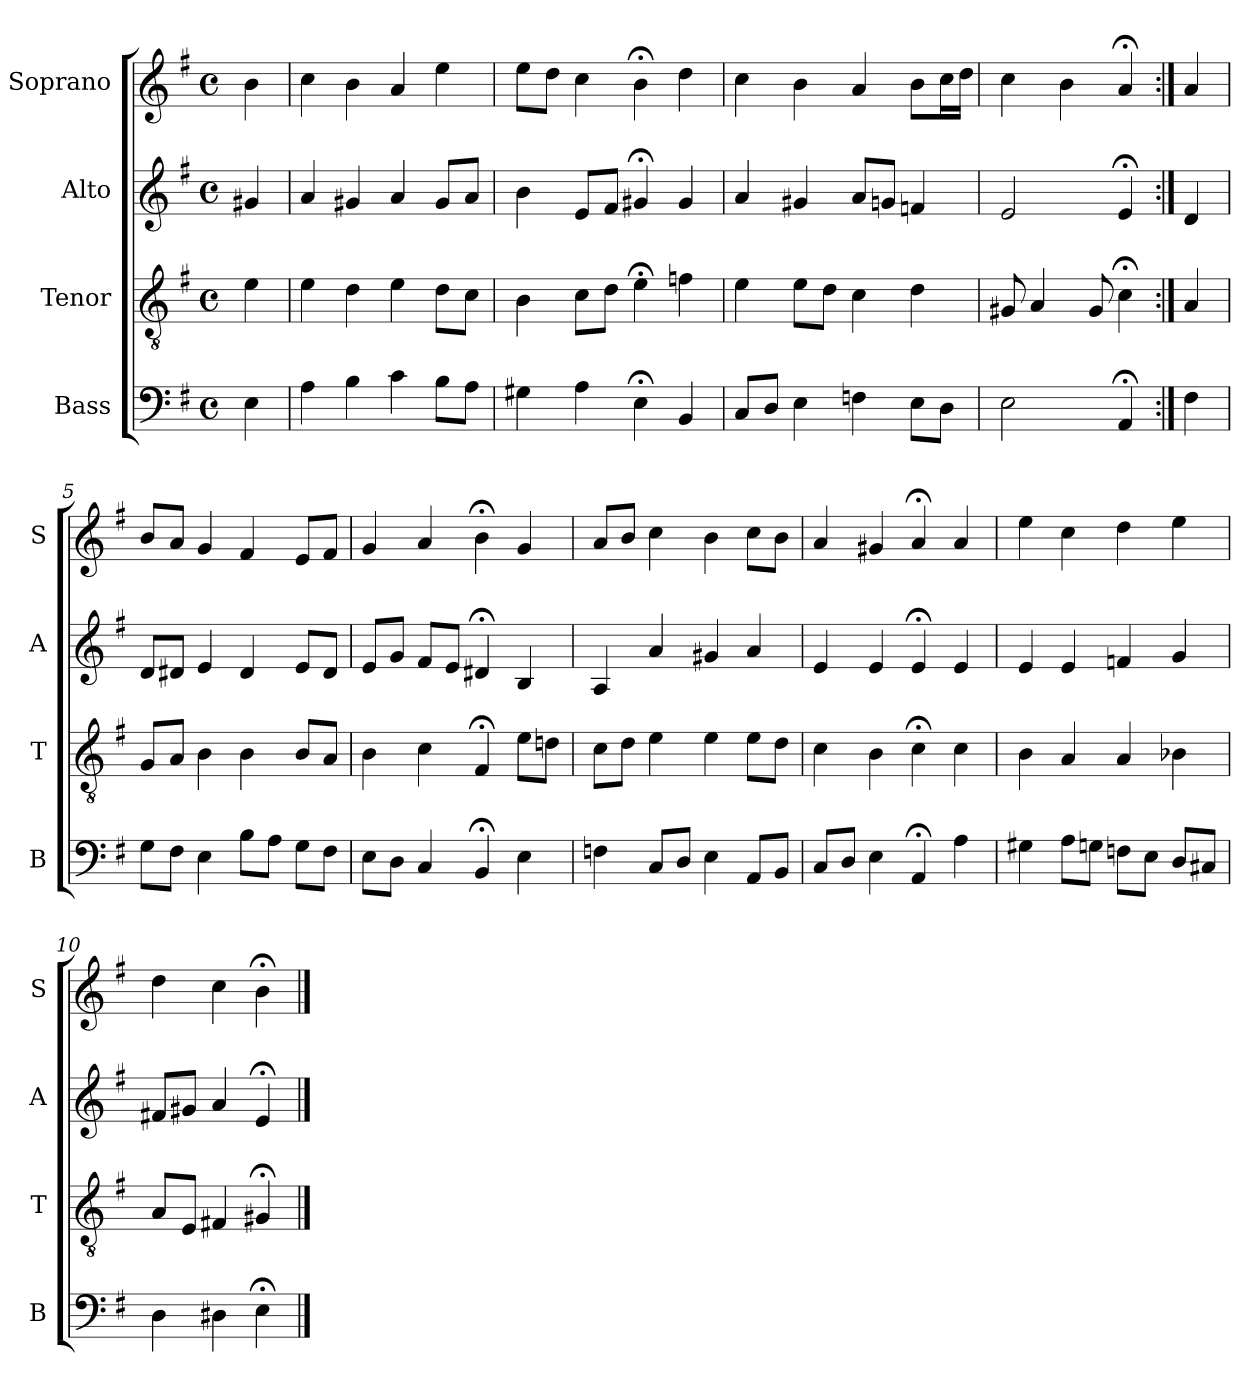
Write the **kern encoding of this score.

**kern	**kern	**kern	**kern
*part4	*part3	*part2	*part1
*staff4	*staff3	*staff2	*staff1
*I"Bass	*I"Tenor	*I"Alto	*I"Soprano
*I'B	*I'T	*I'A	*I'S
*clefF4	*clefGv2	*clefG2	*clefG2
*k[f#]	*k[f#]	*k[f#]	*k[f#]
*A:dor	*A:dor	*A:dor	*A:dor
*M4/4	*M4/4	*M4/4	*M4/4
*met(c)	*met(c)	*met(c)	*met(c)
*MM100	*MM100	*MM100	*MM100
=	=	=	=
4E	4e	4g#X	4b
=1	=1	=1	=1
4A	4e	4a	4cc
4B	4d	4g#X	4b
4c	4e	4a	4a
8BL	8dL	8g#L	4ee
8AJ	8cJ	8aJ	.
=2	=2	=2	=2
4G#X	4B	4b	8eeL
.	.	.	8ddJ
4A	8cL	8eL	4cc
.	8dJ	8f#J	.
4E;<	4e;<	4g#X;<	4b;<
4BB	4fn	4g#	4dd
=3	=3	=3	=3
8CL	4e	4a	4cc
8DJ	.	.	.
4E	8eL	4g#X	4b
.	8dJ	.	.
4Fn	4c	8aL	4a
.	.	8gnJ	.
8EL	4d	4fn	8bL
8DJ	.	.	16ccL
.	.	.	16ddJJ
=4	=4	=4	=4
2E	8G#X	2e	4cc
.	4A	.	.
.	.	.	4b
.	8G#	.	.
4AA;<	4c;<	4e;<	4a;<
=:|!	=:|!	=:|!	=:|!
4F#	4A	4d	4a
=5	=5	=5	=5
8GL	8GL	8dL	8bL
8F#J	8AJ	8d#XJ	8aJ
4E	4B	4e	4g
8BL	4B	4d#	4f#
8AJ	.	.	.
8GL	8BL	8eL	8eL
8F#J	8AJ	8d#J	8f#J
=6	=6	=6	=6
8EL	4B	8eL	4g
8DJ	.	8gJ	.
4C	4c	8f#L	4a
.	.	8eJ	.
4BB;<	4F#;<	4d#X;<	4b;<
4E	8eL	4B	4g
.	8dnJ	.	.
=7	=7	=7	=7
4Fn	8cL	4A	8aL
.	8dJ	.	8bJ
8CL	4e	4a	4cc
8DJ	.	.	.
4E	4e	4g#X	4b
8AAL	8eL	4a	8ccL
8BBJ	8dJ	.	8bJ
=8	=8	=8	=8
8CL	4c	4e	4a
8DJ	.	.	.
4E	4B	4e	4g#X
4AA;<	4c;<	4e;<	4a;<
4A	4c	4e	4a
=9	=9	=9	=9
4G#X	4B	4e	4ee
8AL	4A	4e	4cc
8GnJ	.	.	.
8FnL	4A	4fn	4dd
8EJ	.	.	.
8DL	4B-X	4g	4ee
8C#XJ	.	.	.
=10	=10	=10	=10
4D	8AL	8f#XL	4dd
.	8EJ	8g#XJ	.
4D#X	4F#X	4a	4cc
4E;<	4G#X;<	4e;<	4b;<
==	==	==	==
*-	*-	*-	*-
